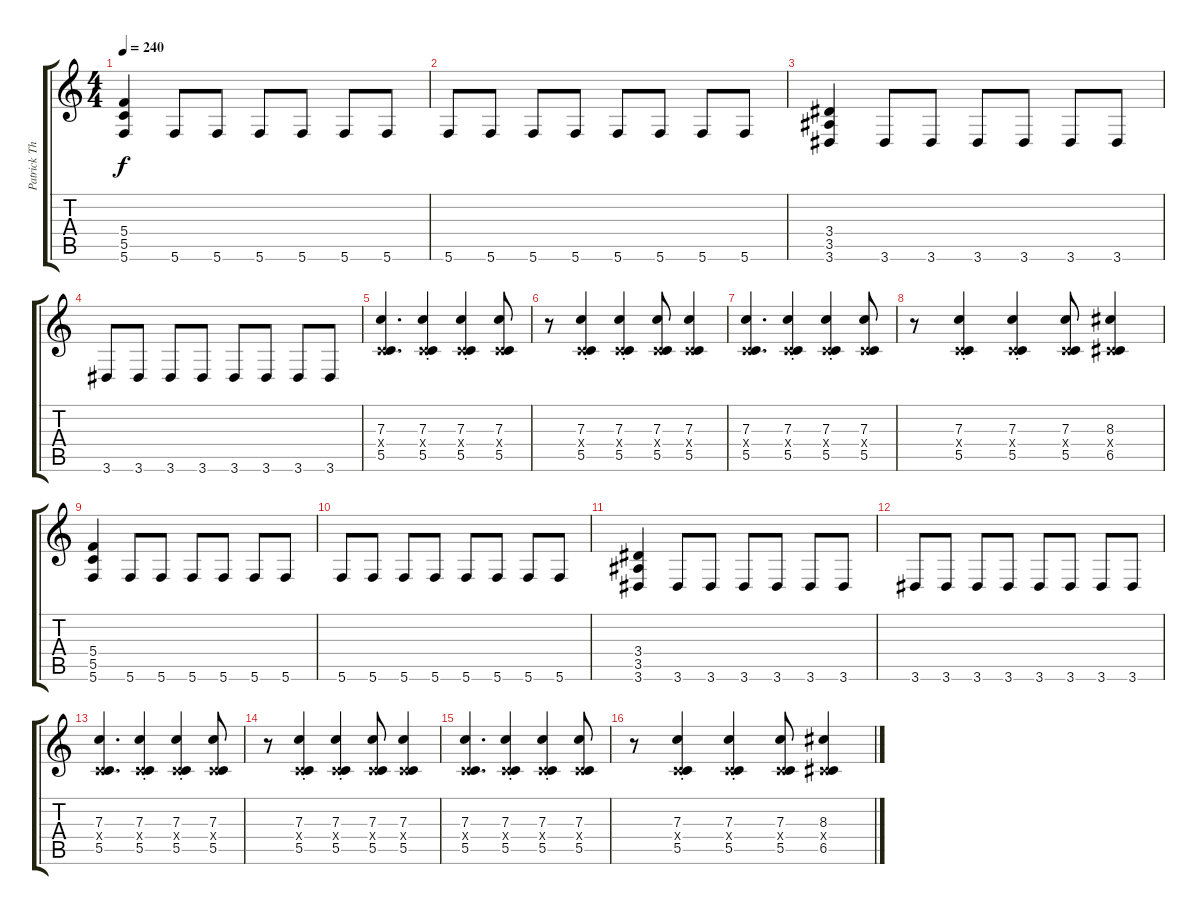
\track ("Patrick Thompson - Guitar Harmonic" "Patrick Th") {instrument overdrivenguitar}
\staff {score tabs}
\tuning (D4 A3 F3 C3 G2 C2) {hide}
\ts (4 4)
\tempo 240
\clef g2
\ks c
(5.4 5.5 5.6).4{dy f} 5.6.8 5.6.8 5.6.8 5.6.8 5.6.8 5.6.8 |
5.6.8 5.6.8 5.6.8 5.6.8 5.6.8 5.6.8 5.6.8 5.6.8 |
(3.4 3.5 3.6).4 3.6.8 3.6.8 3.6.8 3.6.8 3.6.8 3.6.8 |
3.6.8 3.6.8 3.6.8 3.6.8 3.6.8 3.6.8 3.6.8 3.6.8 |
(7.3 0.4{x} 5.5).4{d} (7.3{st} 0.4{x} 5.5{st}).4 (7.3{st} 0.4{x} 5.5{st}).4 (7.3 0.4{x} 5.5).8 |
r.8 (7.3{st} 0.4{x} 5.5{st}).4 (7.3{st} 0.4{x} 5.5{st}).4 (7.3 0.4{x} 5.5).8 (7.3 0.4{x} 5.5).4 |
(7.3 0.4{x} 5.5).4{d} (7.3{st} 0.4{x} 5.5{st}).4 (7.3{st} 0.4{x} 5.5{st}).4 (7.3 0.4{x} 5.5).8 |
r.8 (7.3{st} 0.4{x} 5.5{st}).4 (7.3{st} 0.4{x} 5.5{st}).4 (7.3 0.4{x} 5.5).8 (8.3 0.4{x} 6.5).4 |
(5.4 5.5 5.6).4 5.6.8 5.6.8 5.6.8 5.6.8 5.6.8 5.6.8 |
5.6.8 5.6.8 5.6.8 5.6.8 5.6.8 5.6.8 5.6.8 5.6.8 |
(3.4 3.5 3.6).4 3.6.8 3.6.8 3.6.8 3.6.8 3.6.8 3.6.8 |
3.6.8 3.6.8 3.6.8 3.6.8 3.6.8 3.6.8 3.6.8 3.6.8 |
(7.3 0.4{x} 5.5).4{d} (7.3{st} 0.4{x} 5.5{st}).4 (7.3{st} 0.4{x} 5.5{st}).4 (7.3 0.4{x} 5.5).8 |
r.8 (7.3{st} 0.4{x} 5.5{st}).4 (7.3{st} 0.4{x} 5.5{st}).4 (7.3 0.4{x} 5.5).8 (7.3 0.4{x} 5.5).4 |
(7.3 0.4{x} 5.5).4{d} (7.3{st} 0.4{x} 5.5{st}).4 (7.3{st} 0.4{x} 5.5{st}).4 (7.3 0.4{x} 5.5).8 |
r.8 (7.3{st} 0.4{x} 5.5{st}).4 (7.3{st} 0.4{x} 5.5{st}).4 (7.3 0.4{x} 5.5).8 (8.3 0.4{x} 6.5).4
